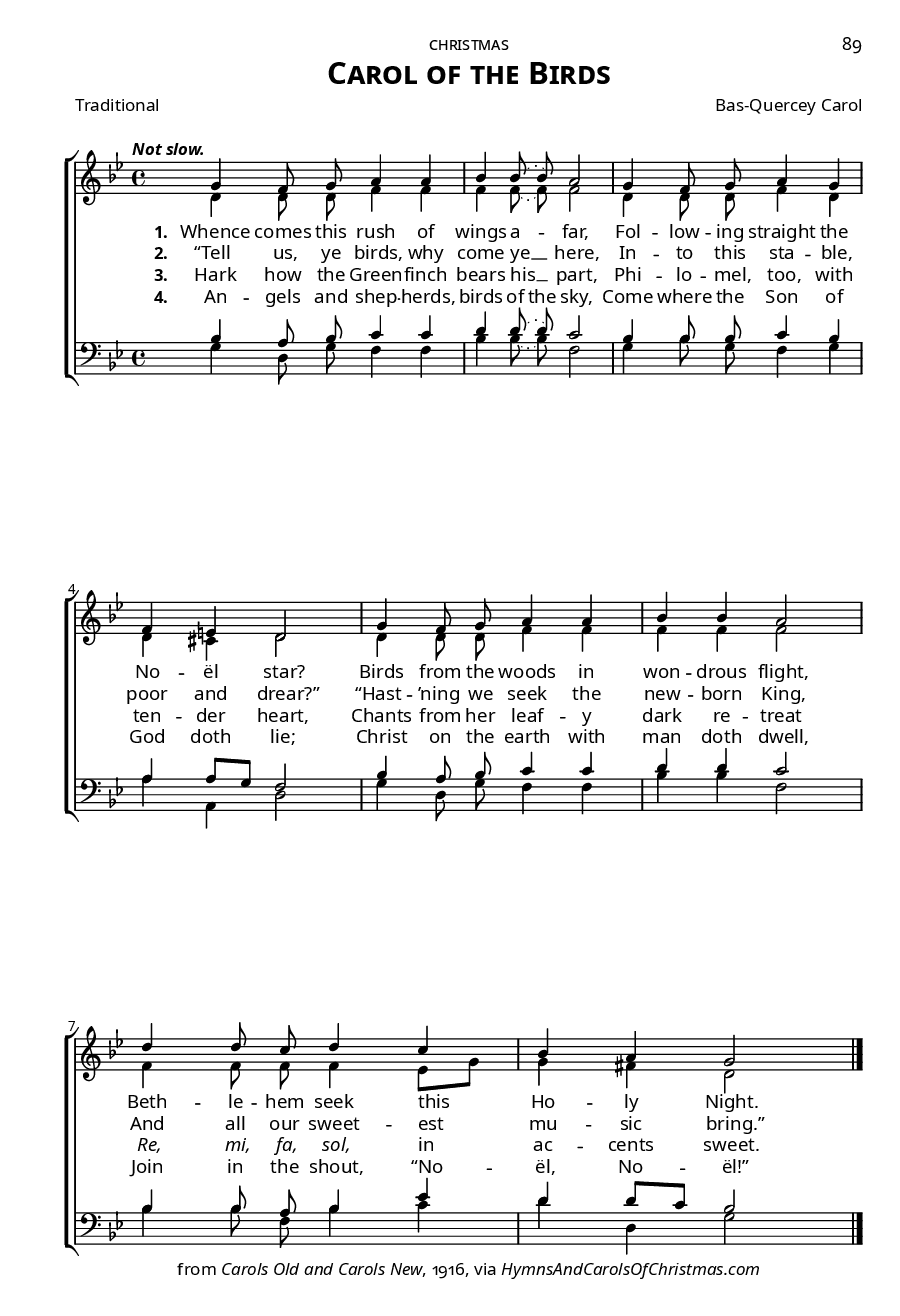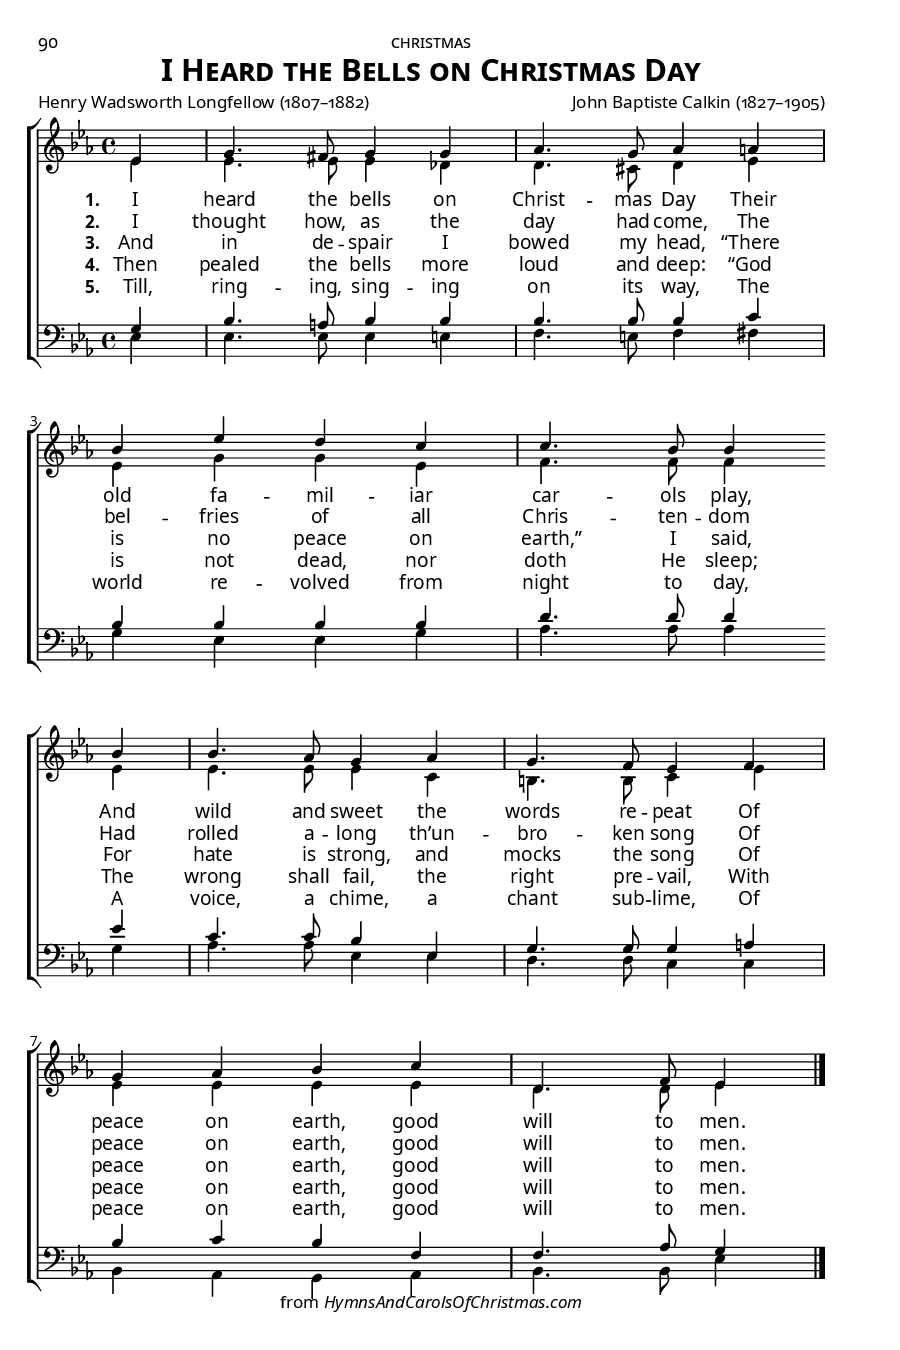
\version "2.14.2"
\include "util.ly"
\paper {
  print-all-headers = ##t
  paper-height = 9\in
  paper-width = 6\in
  indent = 0\in
  %system-system-spacing = #'((basic-distance . 10) (padding . 0))
  system-system-spacing =
    #'((basic-distance . 0)
       (minimum-distance . 0)
       (padding . -5)
       (stretchability . 100))
  score-markup-spacing =
    #'((basic-distance . 0)
       (minimum-distance . 0)
       (padding . 1)
       (stretchability . 0))
  last-bottom-spacing =
    #'((basic-distance . 0)
       (minimum-distance . 0)
       (padding . -0.5)
       (stretchability . 0))
  ragged-last-bottom = ##f
  ragged-bottom = ##f
  two-sided = ##t
  inner-margin = 0.5\in
  outer-margin = 0.25\in
  top-margin = 0.25\in
  bottom-margin = 0.25\in
  first-page-number = #089
  print-first-page-number = ##t
  headerLine = \markup{\override #'(font-name . "Garamond Premier Pro") \smallCapsOldStyle"christmas"}
  oddHeaderMarkup = \markup\fill-line{
     \override #'(font-name . "Garamond Premier Pro")\abs-fontsize #8.5
     \combine 
        \fill-line{"" \on-the-fly #print-page-number-check-first
        \oldStylePageNum""
        }
        \fill-line{\headerLine}
  }
  evenHeaderMarkup = \markup {
     \override #'(font-name . "Garamond Premier Pro")\abs-fontsize #8.5
     \combine
        \on-the-fly #print-page-number-check-first
        \oldStylePageNum""
        \fill-line{\headerLine}
  }
}
#(set-global-staff-size 15) \paper{ #(define fonts (make-pango-font-tree "GoudyOlSt BT" "Garamond Premier Pro" "Garamond Premier Pro" (/ 15 20))) }
global = {
  \key bes \major
  \time 4/4
  \autoBeamOff
  \override DynamicLineSpanner #'staff-padding = #0.0
  \override DynamicLineSpanner #'Y-extent = #'(-1 . 1)
}

sopMusic = \relative c'' {
  \tempo \markup\italic"Not slow."
  g4 f8\noBeam g a4 a |
  \slurDotted bes bes8\noBeam( bes) a2 |
  
  g4 f8\noBeam g a4 g |
  f e d2 |
  
  g4 f8\noBeam g a4 a |
  bes bes a2 |
  
  d4 d8\noBeam c d4 c |
  bes a g2 \bar "|."
}
sopWords = \lyricmode {
  
}

altoMusic = \relative c' {
  d4 d8\noBeam d f4 f |
  \slurDotted f f8\noBeam( f) f2 |
  
  d4 d8\noBeam d f4 d |
  d cis d2 |
  
  d4 d8\noBeam d f4 f |
  f f f2 |
  
  f4 f8\noBeam f f4 \slurSolid ees8[ g] |
  g4 fis d2 \bar "|."
}
altoWords = \lyricmode {
  \dropLyricsIX
  \set stanza = #"1. "
  \set ignoreMelismata = ##t
  Whence comes this rush of wings a -- _ far,
  Fol -- low -- ing straight the No -- ël star?
  Birds from the woods in won -- drous flight,
  Beth -- le -- hem seek this _ Ho -- ly Night.
}
altoWordsII = \lyricmode {
  \dropLyricsIX
%\markup\italic
  \set stanza = #"2. "
  \set ignoreMelismata = ##t
  “Tell us, ye birds, why come ye __ _ here,
  In -- to this sta -- ble, poor and drear?”
  “Hast -- ’ning we seek the new -- born King,
  And all our sweet -- est _ mu -- sic bring.”
}
altoWordsIII = \lyricmode {
  \dropLyricsIX
  \set stanza = #"3. "
  Hark how the Green -- finch bears his __ part,
  Phi -- lo -- mel, too, with ten -- der heart,
  Chants from her leaf -- y dark re -- treat
  \markup\italic Re, \markup\italic mi, \markup\italic fa, \markup\italic sol, in ac -- cents sweet.
}
altoWordsIV = \lyricmode {
  \dropLyricsIX
  \set stanza = #"4. "
  \set ignoreMelismata = ##t
  An -- gels and shep -- herds, birds of the sky,
  Come where the Son of God doth lie;
  Christ on the earth with man doth dwell,
  Join in the shout, “No -- _ ël, No -- ël!”
}
altoWordsV = \lyricmode {
}
altoWordsVI = \lyricmode {
}
tenorMusic = \relative c' {
  bes4 a8\noBeam bes c4 c |
  \slurDotted d d8\noBeam( d) c2 |
  
  bes4 bes8\noBeam bes c4 bes |
  a \slurSolid a8[ g] f2 |
  
  \slurDotted bes4 a8\noBeam bes c4 c |
  d d c2 |
  
  bes4 bes8\noBeam a bes4 ees |
  d \slurSolid d8[ c] bes2 \bar "|."
}
tenorWords = \lyricmode {

}

bassMusic = \relative c' {
  g4 d8\noBeam g f4 f |
  \slurDotted bes bes8\noBeam( bes) f2 |
  
  g4 bes8\noBeam g f4 g |
  a a, d2 |
  
  g4 d8\noBeam g f4 f |
  bes bes f2 |
  
  bes4 bes8\noBeam f bes4 c |
  d d, g2 \bar "|."
}
bassWords = \lyricmode {

}

pianoRH = \relative c' {
  
}
pianoLH = \relative c' {
  
}

\score {
  <<
   \new ChoirStaff <<
%    \new Lyrics = sopranos \with { \override VerticalAxisGroup #'nonstaff-relatedstaff-spacing = #'((basic-distance . 1)) }
    \new Staff = women <<
      \new Voice = "sopranos" { \voiceOne << \global \sopMusic >> }
      \new Voice = "altos" { \voiceTwo << \global \altoMusic >> }
    >>
    \new Lyrics \with { alignAboveContext = #"women" \override VerticalAxisGroup #'nonstaff-relatedstaff-spacing = #'((basic-distance . 1))} \lyricsto "sopranos" \sopWords
    \new Lyrics = "altosVI"  \with { alignBelowContext = #"women" } \lyricsto "altos" \altoWordsVI
    \new Lyrics = "altosV"  \with { alignBelowContext = #"women" } \lyricsto "altos" \altoWordsV
    \new Lyrics = "altosIV"  \with { alignBelowContext = #"women" } \lyricsto "altos" \altoWordsIV
    \new Lyrics = "altosIII"  \with { alignBelowContext = #"women" } \lyricsto "altos" \altoWordsIII
    \new Lyrics = "altosII"  \with { alignBelowContext = #"women" } \lyricsto "altos" \altoWordsII
    \new Lyrics = "altos"  \with { alignBelowContext = #"women" \override VerticalAxisGroup #'nonstaff-relatedstaff-spacing = #'((padding . -0.5))} \lyricsto "altos" \altoWords
   \new Staff = men <<
      \clef bass
      \new Voice = "tenors" { \voiceOne << \global \tenorMusic >> }
      \new Voice = "basses" { \voiceTwo << \global \bassMusic >> }
    >>
    \new Lyrics \with { alignAboveContext = #"men" \override VerticalAxisGroup #'nonstaff-relatedstaff-spacing = #'((basic-distance . 1)) } \lyricsto "tenors" \tenorWords
    \new Lyrics \with { alignBelowContext = #"men" \override VerticalAxisGroup #'nonstaff-relatedstaff-spacing = #'((basic-distance . 1)) } \lyricsto "basses" \bassWords
  >>
%    \new PianoStaff << \new Staff { \new Voice { \pianoRH } } \new Staff { \clef "bass" \pianoLH } >>
  >>
  \layout {
%6x9  \context {\Lyrics\override LyricText #'font-size = #0.75 }
%6.14 \context {\Lyrics\override LyricText #'font-size = #0.25 }
%8.5x11g \context {\Lyrics\override LyricText #'font-size = #1.1 }
%{IF_LESSER
\context {\Lyrics\override LyricText #'font-size = #0.6 }
%}%END_IF_LESSER
    #(define fonts (make-pango-font-tree "GoudyOlSt BT" "Garamond Premier Pro" "Garamond Premier Pro" (/ 14.6 20)))
    \context {
      \Score
      %\override SpacingSpanner #'base-shortest-duration = #(ly:make-moment 1 8)
      %\override SpacingSpanner #'common-shortest-duration = #(ly:make-moment 1 4)
    }
    \context {
      % Remove all empty staves
      % \Staff \RemoveEmptyStaves \override VerticalAxisGroup #'remove-first = ##t
    }
    \context {
      \Lyrics
      \override LyricText #'X-offset = #center-on-word
    }
  }
  \header {
    title = \markup{\override #'(font-name . "Garamond Premier Pro Semibold"){ \abs-fontsize #15 \smallCapsOldStyle"Carol of the Birds"}}
    poet = \markup\oldStyleNum"Traditional"
    composer = \markup\oldStyleNum"Bas-Quercey Carol"
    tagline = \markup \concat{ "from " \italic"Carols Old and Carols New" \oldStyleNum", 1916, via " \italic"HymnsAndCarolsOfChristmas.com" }
  }
}
\markup \fill-line { \concat{ "from " \italic"Carols Old and Carols New" \oldStyleNum", 1916, via " \italic"HymnsAndCarolsOfChristmas.com" }}
\markup\vspace#1.25




















global = {
  \key ees \major
  \time 4/4
  \override DynamicLineSpanner #'staff-padding = #0.0
  \override DynamicLineSpanner #'Y-extent = #'(-1 . 1)
}

sopMusic = \relative c' {
  \partial 4 ees4 |
  g4. fis8 g4 g4 |
  aes4. g8 aes4 a |
  bes4 ees d c |
  c4. bes8 bes4 \bar"" \break
  
  bes4 |
  bes4. aes8 g4 aes |
  g4. f8 ees4 f |
  g aes bes c |
  d,4. f8 ees4 \bar "|."
}
sopWords = \lyricmode {
  
}

altoMusic = \relative c' {
  ees4 |
  ees4. ees8 ees4 des |
  d4. cis8 d4 ees |
  ees g g ees |
  f4. f8 f4 |
  
  ees4 |
  ees4. ees8 ees4 c |
  b4. b8 c4 ees |
  ees ees ees ees |
  d4. d8 ees4 \bar "|."
}
altoWords = \lyricmode {
  \dropLyricsIX
  \set stanza = #"1. "
  I heard the bells on Christ -- mas Day Their old fa -- mil -- iar car -- ols play,
  And wild and sweet the words re -- peat Of peace on earth, good will to men.
}
altoWordsII = \lyricmode {
  \dropLyricsIX
%\markup\italic
  \set stanza = #"2. "
  I thought how, as the day had come, The bel -- fries of all Chris -- ten -- dom
  Had rolled a -- long th’un -- bro -- ken song Of peace on earth, good will to men.
}
altoWordsIII = \lyricmode {
  \dropLyricsIX
  \set stanza = #"3. "
  And in de -- spair I bowed my head, “There is no peace on earth,” I said,
For hate is strong, and mocks the song Of peace on earth, good will to men.
}
altoWordsIV = \lyricmode {
  \dropLyricsIX
  \set stanza = #"4. "
  Then pealed the bells more loud and deep: “God is not dead, nor doth He sleep;
  The wrong shall fail, the right pre -- vail, With peace on earth, good will to men.
}
altoWordsV = \lyricmode {
  \dropLyricsIX
  \set stanza = #"5. "
  Till, ring -- ing, sing -- ing on its way, The world re -- volved from night to day,
  A voice, a chime, a chant sub -- lime, Of peace on earth, good will to men.
}
altoWordsVI = \lyricmode {
}
tenorMusic = \relative c' {
  g4 |
  bes4. a8 bes4 bes |
  bes4. bes8 bes4 c |
  bes4 bes bes bes |
  d4. d8 d4 |
  
  ees4 |
  c4. c8 bes4 ees, |
  g4. g8 g4 a |
  bes c bes f |
  f4. aes8 g4 \bar "|."
}
tenorWords = \lyricmode {

}

bassMusic = \relative c {
  ees4 |
  ees4. ees8 ees4 e |
  f4. e8 f4 fis |
  g ees ees g |
  aes4. aes8 aes4 |
  
  g4 |
  aes4. aes8 ees4 ees |
  d4. d8 c4 c |
  bes aes g aes |
  bes4. bes8 ees4 \bar "|."
}
bassWords = \lyricmode {

}

pianoRH = \relative c' {
  
}
pianoLH = \relative c' {
  
}

\score {
  <<
   \new ChoirStaff <<
%    \new Lyrics = sopranos \with { \override VerticalAxisGroup #'nonstaff-relatedstaff-spacing = #'((basic-distance . 1)) }
    \new Staff = women <<
      \new Voice = "sopranos" { \voiceOne << \global \sopMusic >> }
      \new Voice = "altos" { \voiceTwo << \global \altoMusic >> }
    >>
    \new Lyrics \with { alignAboveContext = #"women" \override VerticalAxisGroup #'nonstaff-relatedstaff-spacing = #'((basic-distance . 1))} \lyricsto "sopranos" \sopWords
    \new Lyrics = "altosVI"  \with { alignBelowContext = #"women" } \lyricsto "sopranos" \altoWordsVI
    \new Lyrics = "altosV"  \with { alignBelowContext = #"women" } \lyricsto "sopranos" \altoWordsV
    \new Lyrics = "altosIV"  \with { alignBelowContext = #"women" } \lyricsto "sopranos" \altoWordsIV
    \new Lyrics = "altosIII"  \with { alignBelowContext = #"women" } \lyricsto "sopranos" \altoWordsIII
    \new Lyrics = "altosII"  \with { alignBelowContext = #"women" } \lyricsto "sopranos" \altoWordsII
    \new Lyrics = "altos"  \with { alignBelowContext = #"women" \override VerticalAxisGroup #'nonstaff-relatedstaff-spacing = #'((padding . -0.5)) } \lyricsto "sopranos" \altoWords
   \new Staff = men <<
      \clef bass
      \new Voice = "tenors" { \voiceOne << \global \tenorMusic >> }
      \new Voice = "basses" { \voiceTwo << \global \bassMusic >> }
    >>
    \new Lyrics \with { alignAboveContext = #"men" \override VerticalAxisGroup #'nonstaff-relatedstaff-spacing = #'((basic-distance . 1)) } \lyricsto "tenors" \tenorWords
    \new Lyrics \with { alignBelowContext = #"men" \override VerticalAxisGroup #'nonstaff-relatedstaff-spacing = #'((basic-distance . 1)) } \lyricsto "basses" \bassWords
  >>
%    \new PianoStaff << \new Staff { \new Voice { \pianoRH } } \new Staff { \clef "bass" \pianoLH } >>
  >>
  \layout {
    \context {
      \Score
      %\override SpacingSpanner #'base-shortest-duration = #(ly:make-moment 1 8)
      %\override SpacingSpanner #'common-shortest-duration = #(ly:make-moment 1 4)
    }
    \context {
      % Remove all empty staves
      % \Staff \RemoveEmptyStaves \override VerticalAxisGroup #'remove-first = ##t
    }
    \context {
      \Lyrics
      \override LyricText #'X-offset = #center-on-word
    }
  }
  \header {
    title = \markup{\override #'(font-name . "Garamond Premier Pro Semibold"){ \abs-fontsize #15 \smallCapsOldStyle"I Heard the Bells on Christmas Day"}}
    poet = \markup\oldStyleNum"Henry Wadsworth Longfellow (1807–1882)"
    composer = \markup\oldStyleNum"John Baptiste Calkin (1827–1905)"
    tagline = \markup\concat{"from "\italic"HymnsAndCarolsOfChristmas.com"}
  }
}
\header {tagline = \markup\concat{"from "\italic"HymnsAndCarolsOfChristmas.com"}}

